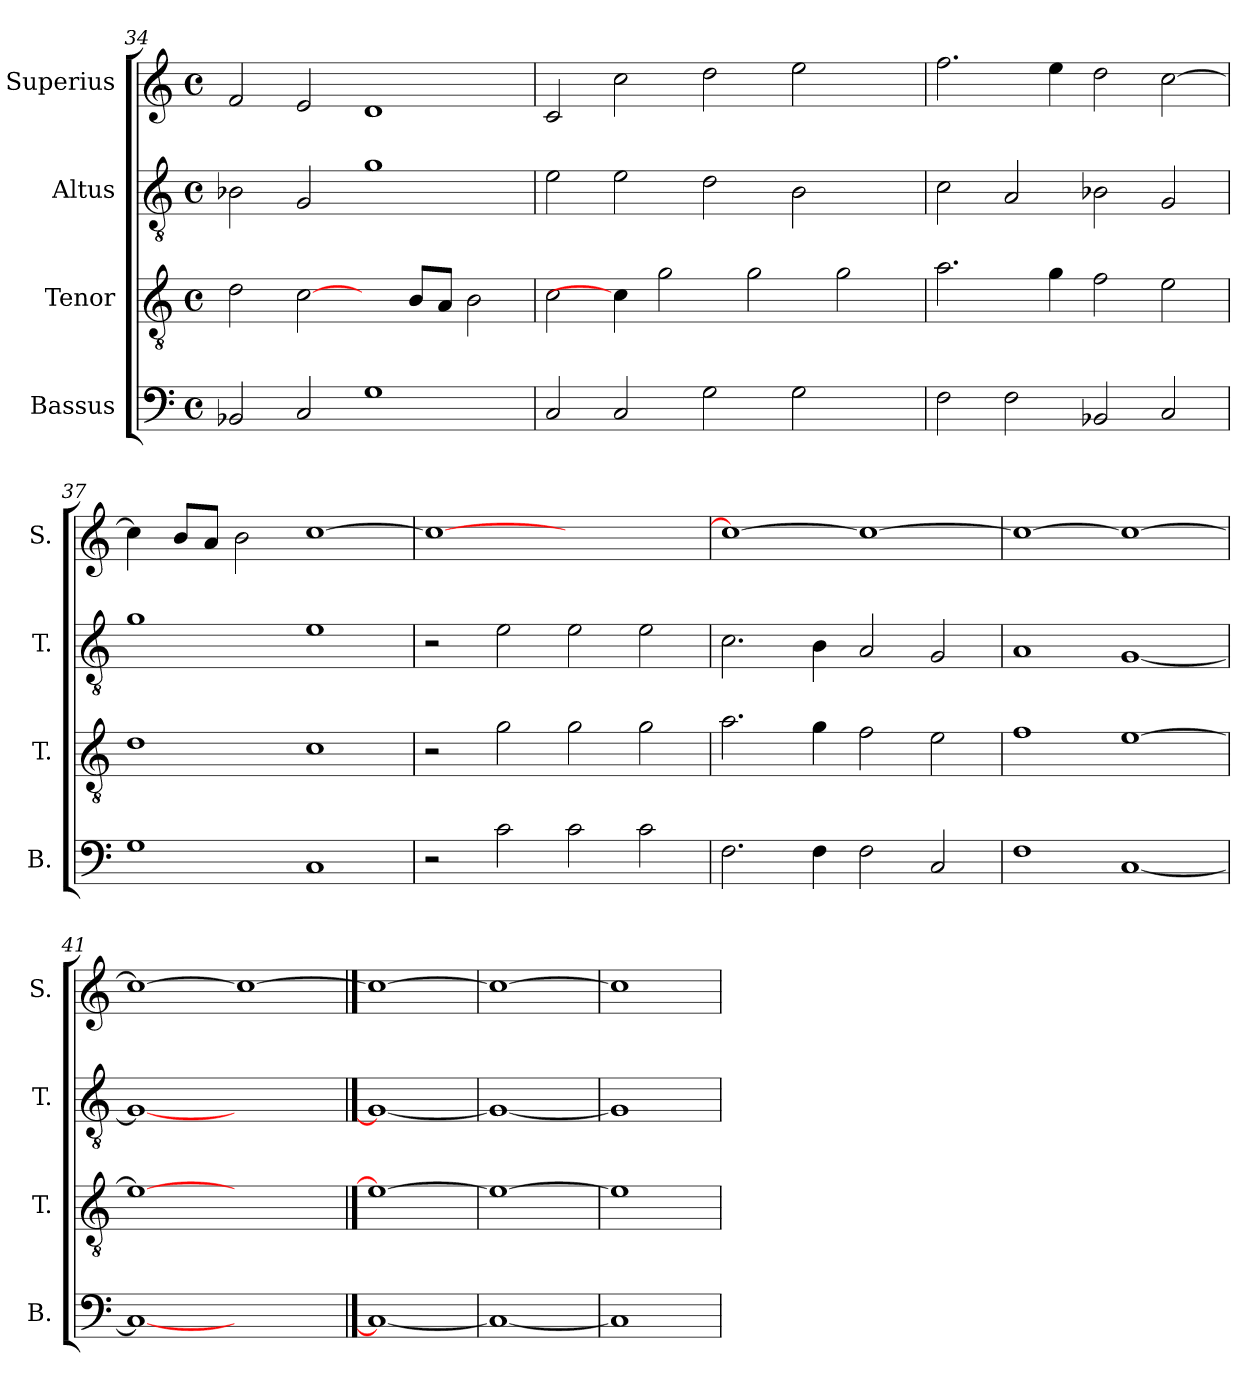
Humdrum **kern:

**kern	**kern	**kern	**kern
*part4	*part3	*part2	*part1
*staff4	*staff3	*staff2	*staff1
*I"Bassus	*I"Tenor	*I"Altus	*I"Superius
*I'B.	*I'T.	*I'T.	*I'S.
*clefF4	*clefGv2	*clefGv2	*clefG2
*	*ITrd7c12	*ITrd7c12	*
*k[]	*k[]	*k[]	*k[]
*C:	*C:	*C:	*C:
*M4/4	*M4/4	*M4/4	*M4/4
*met(c)	*met(c)	*met(c)	*met(c)
=34	=34	=34	=34
2BB-Xi/	2Di\	2BB-Xi\	2fi/
2Ci/	[2Ci\	2GGi/	2ei/
1Gi	4ryy	1Gi	1di
.	8BBi/L	.	.
.	8AAi/J	.	.
.	2BBi\	.	.
=35	=35	=35	=35
2Ci/	2Ci\	2Ei\	2ci/
2Ci/	4Ci\]	2Ei\	2cci\
.	2Gi\	.	.
2Gi\	.	2Di\	2ddi\
.	2Gi\	.	.
2Gi\	.	2BBi\	2eei\
.	2Gi\	.	.
4ryy	.	4ryy	4ryy
!!LO:LB:g=z
=36	=36	=36	=36
2Fi\	2.Ai\	2Ci\	2.ffi\
2Fi\	.	2AAi/	.
.	4Gi\	.	4eei\
2BB-Xi/	2Fi\	2BB-Xi\	2ddi\
2Ci/	2Ei\	2GGi/	[>2cci\
=37	=37	=37	=37
1Gi	1Di	1Gi	4cci\]
.	.	.	8bi/L
.	.	.	8ai/J
.	.	.	2bi\
1Ci	1Ci	1Ei	[>1cci
=38	=38	=38	=38
2r	2r	2r	1cci_>
2ci\	2Gi\	2Ei\	.
2ci\	2Gi\	2Ei\	1ryy
2ci\	2Gi\	2Ei\	.
=39	=39	=39	=39
2.Fi\	2.Ai\	2.Ci\	1cci_>
4Fi\	4Gi\	4BBi\	.
2Fi\	2Fi\	2AAi/	1cci_
2Ci/	2Ei\	2GGi/	.
=40	=40	=40	=40
1Fi	1Fi	1AAi	1cci_>
[<1Ci	[>1Ei	[<1GGi	1cci_
=41	=41	=41	=41
1Ci_<	1Ei_>	1GGi_<	1cci_>
1ryy	1ryy	1ryy	1cci_
==42	==42	==42	==42
1Ci_	1Ei_	1GGi_	1cci_
=43	=43	=43	=43
1Ci_	1Ei_	1GGi_	1cci_
=44	=44	=44	=44
1Ci]	1Ei]	1GGi]	1cci]
=	=	=	=
*-	*-	*-	*-
